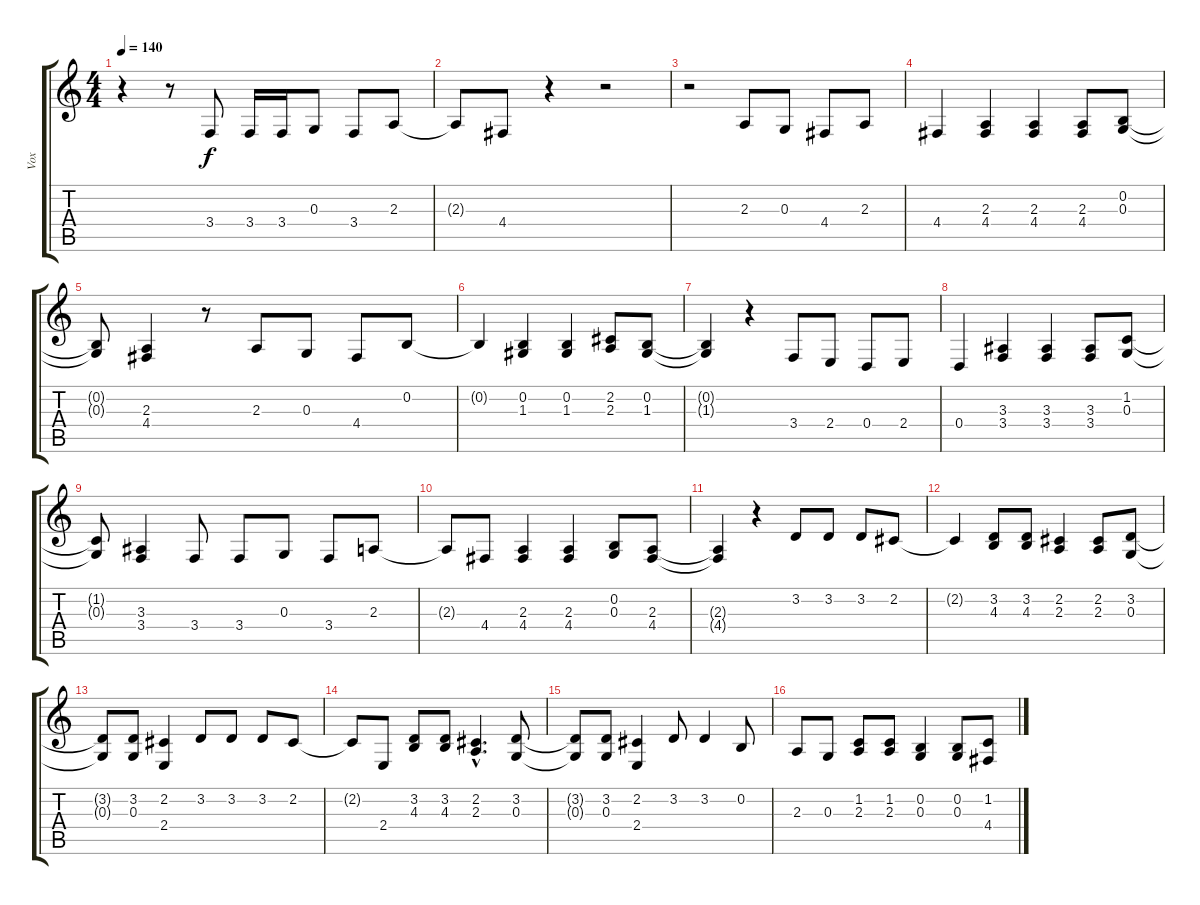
\track ("Vox" "Vox") {instrument drawbarorgan}
\staff {score tabs}
\tuning (E4 B3 G3 D3 A2 E2) {hide}
\ts (4 4)
\tempo 140
\clef g2
\ks c
r.4{dy f} r.8 3.4.8 3.4.16 3.4.16 0.3.8 3.4.8 2.3.8 |
2.3{t}.8 4.4.8 r.4 r.2 |
r.2 2.3.8 0.3.8 4.4.8 2.3.8 |
4.4.4 (2.3 4.4).4 (2.3 4.4).4 (2.3 4.4).8 (0.2 0.3).8 |
(0.2{t} 0.3{t}).8 (2.3 4.4).4 r.8 2.3.8 0.3.8 4.4.8 0.2.8 |
0.2{t}.4 (0.2 1.3).4 (0.2 1.3).4 (2.2 2.3).8 (0.2 1.3).8 |
(0.2{t} 1.3{t}).4 r.4 3.4.8 2.4.8 0.4.8 2.4.8 |
0.4.4 (3.3 3.4).4 (3.3 3.4).4 (3.3 3.4).8 (1.2 0.3).8 |
(1.2{t} 0.3{t}).8 (3.3 3.4).4 3.4.8 3.4.8 0.3.8 3.4.8 2.3.8 |
2.3{t}.8 4.4.8 (2.3 4.4).4 (2.3 4.4).4 (0.2 0.3).8 (2.3 4.4).8 |
(2.3{t} 4.4{t}).4 r.4 3.2.8 3.2.8 3.2.8 2.2.8 |
2.2{t}.4 (3.2 4.3).8 (3.2 4.3).8 (2.2 2.3).4 (2.2 2.3).8 (3.2 0.3).8 |
(3.2{t} 0.3{t}).8 (3.2 0.3).8 (2.2 2.4).4 3.2.8 3.2.8 3.2.8 2.2.8 |
2.2{t}.8 2.4.8 (3.2 4.3).8 (3.2 4.3).8 (2.2{hac} 2.3{hac}).4{d} (3.2 0.3).8 |
(3.2{t} 0.3{t}).8 (3.2 0.3).8 (2.2 2.4).4 3.2.8 3.2.4 0.2.8 |
2.3.8 0.3.8 (1.2 2.3).8 (1.2 2.3).8 (0.2 0.3).4 (0.2 0.3).8 (1.2 4.4).8
